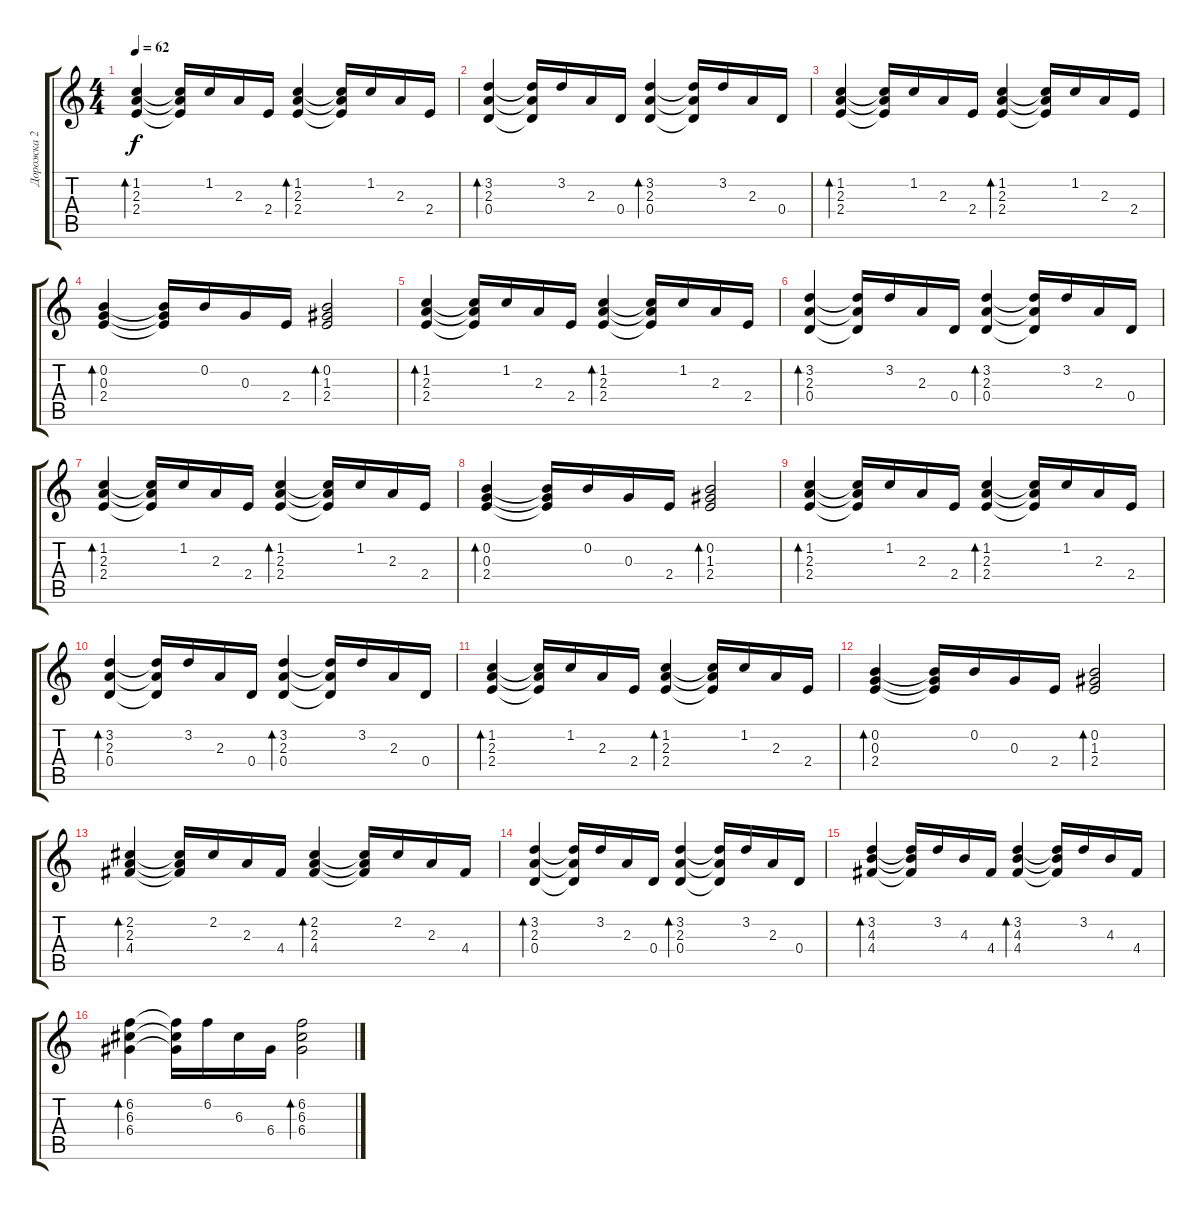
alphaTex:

\track ("Дорожка 2" "Дорожка 2") {instrument acousticguitarsteel}
\staff {score tabs}
\tuning (E4 B3 G3 D3 A2 E2) {hide}
\ts (4 4)
\tempo 62
\clef g2
\ks c
(1.2 2.3 2.4).4{bd 30 dy f} (1.2{t} 2.3{t} 2.4{t}).16 1.2.16 2.3.16 2.4.16 (1.2 2.3 2.4).4{bd 30} (1.2{t} 2.3{t} 2.4{t}).16 1.2.16 2.3.16 2.4.16 |
(3.2 2.3 0.4).4{bd 30} (3.2{t} 2.3{t} 0.4{t}).16 3.2.16 2.3.16 0.4.16 (3.2 2.3 0.4).4{bd 30} (3.2{t} 2.3{t} 0.4{t}).16 3.2.16 2.3.16 0.4.16 |
(1.2 2.3 2.4).4{bd 30} (1.2{t} 2.3{t} 2.4{t}).16 1.2.16 2.3.16 2.4.16 (1.2 2.3 2.4).4{bd 30} (1.2{t} 2.3{t} 2.4{t}).16 1.2.16 2.3.16 2.4.16 |
(0.2 0.3 2.4).4{bd 30} (0.2{t} 0.3{t} 2.4{t}).16 0.2.16 0.3.16 2.4.16 (0.2 1.3 2.4).2{bd 30} |
(1.2 2.3 2.4).4{bd 30} (1.2{t} 2.3{t} 2.4{t}).16 1.2.16 2.3.16 2.4.16 (1.2 2.3 2.4).4{bd 30} (1.2{t} 2.3{t} 2.4{t}).16 1.2.16 2.3.16 2.4.16 |
(3.2 2.3 0.4).4{bd 30} (3.2{t} 2.3{t} 0.4{t}).16 3.2.16 2.3.16 0.4.16 (3.2 2.3 0.4).4{bd 30} (3.2{t} 2.3{t} 0.4{t}).16 3.2.16 2.3.16 0.4.16 |
(1.2 2.3 2.4).4{bd 30} (1.2{t} 2.3{t} 2.4{t}).16 1.2.16 2.3.16 2.4.16 (1.2 2.3 2.4).4{bd 30} (1.2{t} 2.3{t} 2.4{t}).16 1.2.16 2.3.16 2.4.16 |
(0.2 0.3 2.4).4{bd 30} (0.2{t} 0.3{t} 2.4{t}).16 0.2.16 0.3.16 2.4.16 (0.2 1.3 2.4).2{bd 30} |
(1.2 2.3 2.4).4{bd 30} (1.2{t} 2.3{t} 2.4{t}).16 1.2.16 2.3.16 2.4.16 (1.2 2.3 2.4).4{bd 30} (1.2{t} 2.3{t} 2.4{t}).16 1.2.16 2.3.16 2.4.16 |
(3.2 2.3 0.4).4{bd 30} (3.2{t} 2.3{t} 0.4{t}).16 3.2.16 2.3.16 0.4.16 (3.2 2.3 0.4).4{bd 30} (3.2{t} 2.3{t} 0.4{t}).16 3.2.16 2.3.16 0.4.16 |
(1.2 2.3 2.4).4{bd 30} (1.2{t} 2.3{t} 2.4{t}).16 1.2.16 2.3.16 2.4.16 (1.2 2.3 2.4).4{bd 30} (1.2{t} 2.3{t} 2.4{t}).16 1.2.16 2.3.16 2.4.16 |
(0.2 0.3 2.4).4{bd 30} (0.2{t} 0.3{t} 2.4{t}).16 0.2.16 0.3.16 2.4.16 (0.2 1.3 2.4).2{bd 30} |
(2.2 2.3 4.4).4{bd 30} (2.2{t} 2.3{t} 4.4{t}).16 2.2.16 2.3.16 4.4.16 (2.2 2.3 4.4).4{bd 30} (2.2{t} 2.3{t} 4.4{t}).16 2.2.16 2.3.16 4.4.16 |
(3.2 2.3 0.4).4{bd 30} (3.2{t} 2.3{t} 0.4{t}).16 3.2.16 2.3.16 0.4.16 (3.2 2.3 0.4).4{bd 30} (3.2{t} 2.3{t} 0.4{t}).16 3.2.16 2.3.16 0.4.16 |
(3.2 4.3 4.4).4{bd 30} (3.2{t} 4.3{t} 4.4{t}).16 3.2.16 4.3.16 4.4.16 (3.2 4.3 4.4).4{bd 30} (3.2{t} 4.3{t} 4.4{t}).16 3.2.16 4.3.16 4.4.16 |
(6.2 6.3 6.4).4{bd 30} (6.2{t} 6.3{t} 6.4{t}).16 6.2.16 6.3.16 6.4.16 (6.2 6.3 6.4).2{bd 30}
